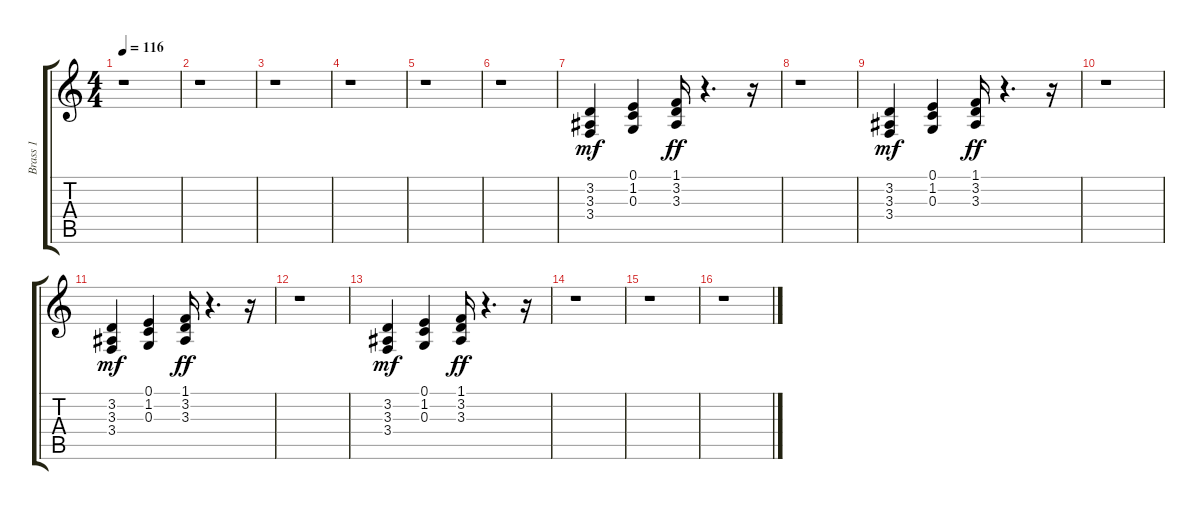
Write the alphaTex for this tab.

\track ("Brass 1" "Brass 1") {instrument brasssection}
\staff {score tabs}
\tuning (E4 B3 G3 D3 A2 E2) {hide}
\ts (4 4)
\tempo 116
\clef g2
\ks c
r.1{dy mf} |
r.1 |
r.1 |
r.1 |
r.1 |
r.1 |
(3.2 3.3 3.4).4 (0.1 1.2 0.3).4 (1.1 3.2 3.3).16{dy ff} r.4{d} r.16 |
r.1 |
(3.2 3.3 3.4).4{dy mf} (0.1 1.2 0.3).4 (1.1 3.2 3.3).16{dy ff} r.4{d} r.16 |
r.1 |
(3.2 3.3 3.4).4{dy mf} (0.1 1.2 0.3).4 (1.1 3.2 3.3).16{dy ff} r.4{d} r.16 |
r.1 |
(3.2 3.3 3.4).4{dy mf} (0.1 1.2 0.3).4 (1.1 3.2 3.3).16{dy ff} r.4{d} r.16 |
r.1 |
r.1 |
r.1
